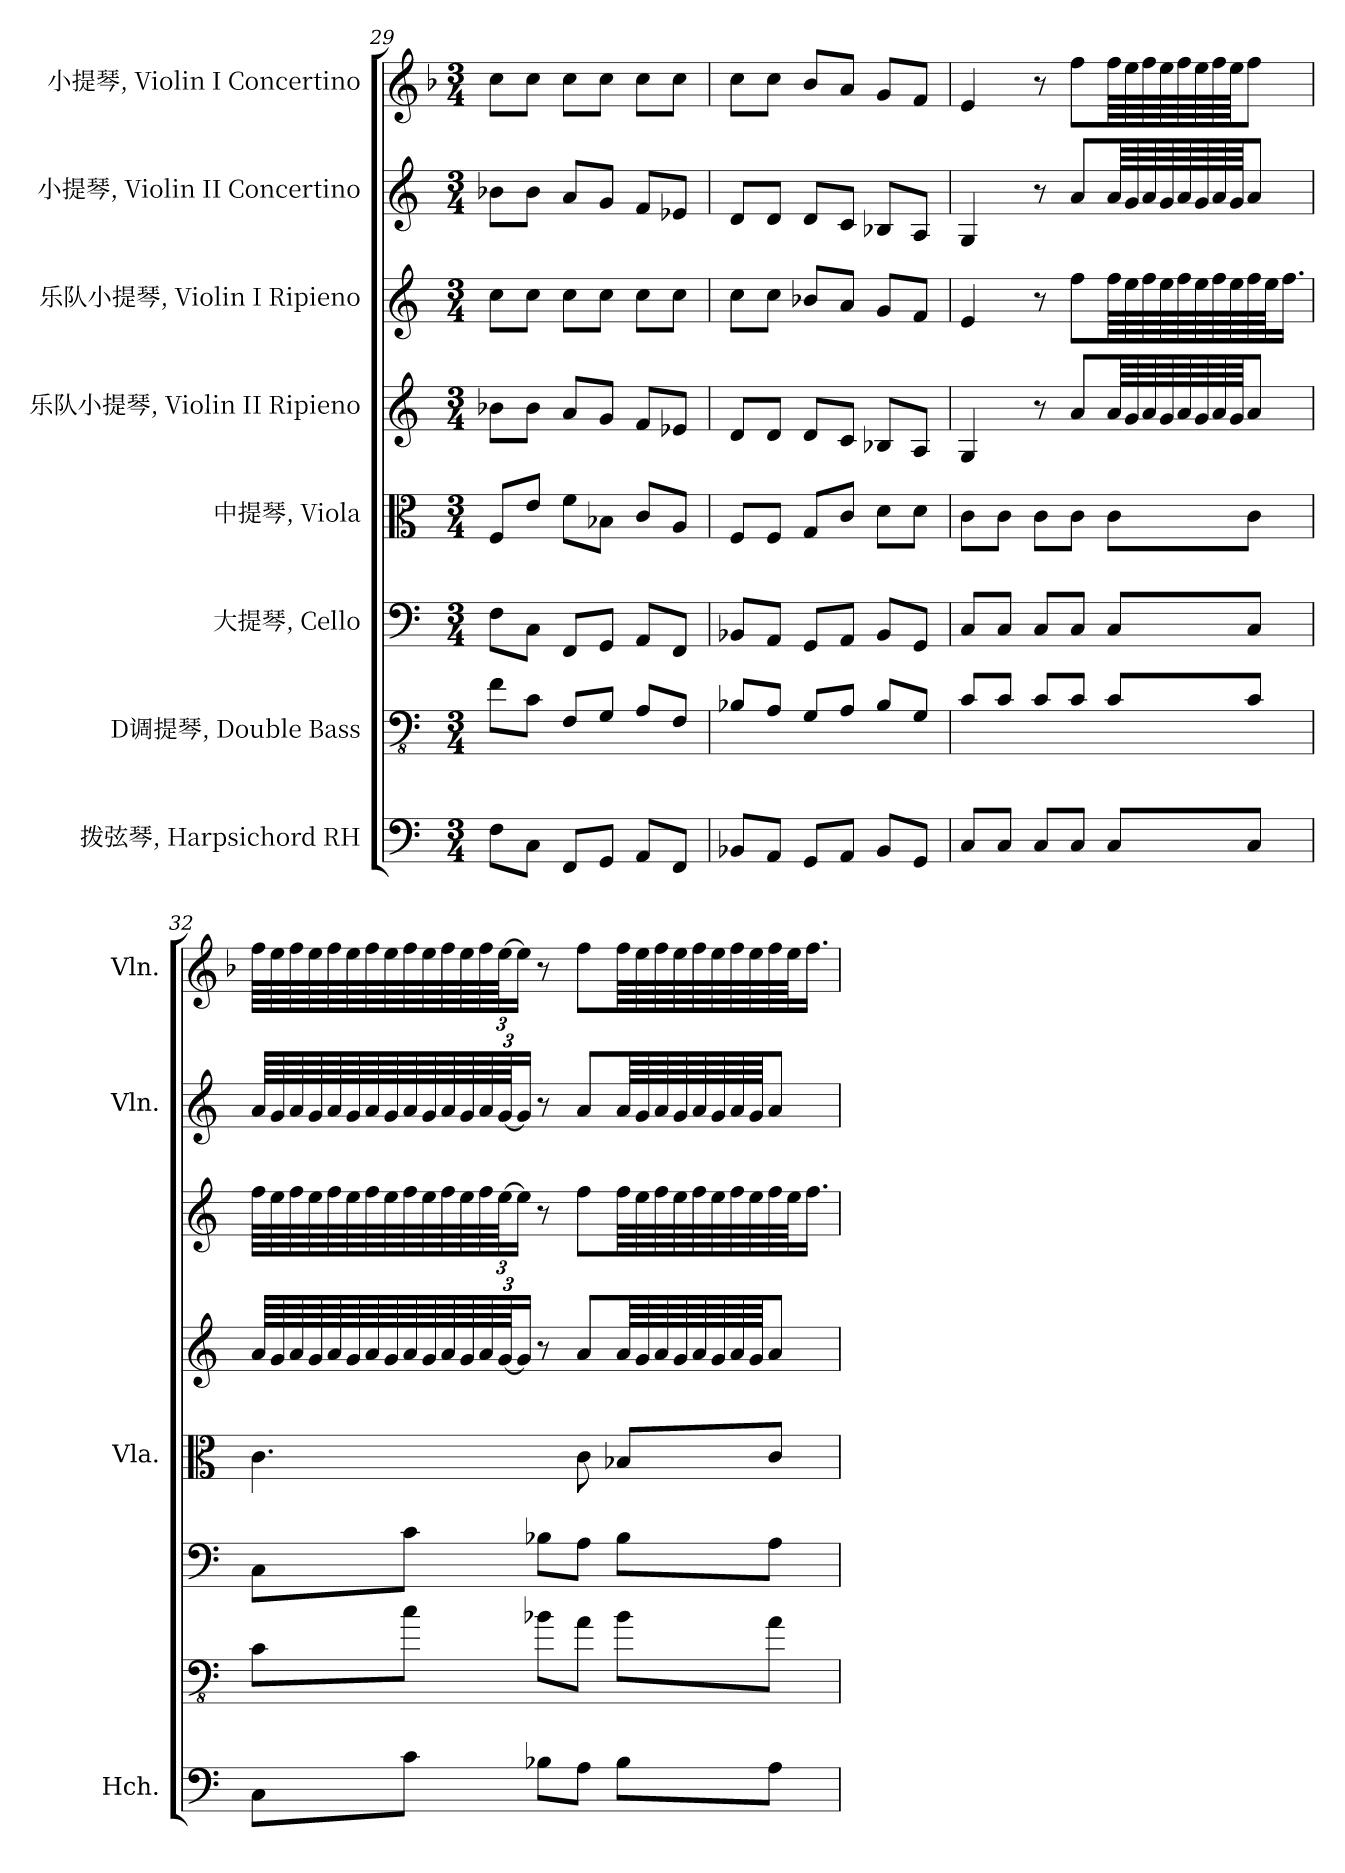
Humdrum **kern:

**kern	**kern	**kern	**kern	**kern	**kern	**kern	**kern
*part8	*part7	*part6	*part5	*part4	*part3	*part2	*part1
*staff8	*staff7	*staff6	*staff5	*staff4	*staff3	*staff2	*staff1
*I"拨弦琴, Harpsichord RH	*I"D调提琴, Double Bass	*I"大提琴, Cello	*I"中提琴, Viola	*I"乐队小提琴, Violin II Ripieno	*I"乐队小提琴, Violin I Ripieno	*I"小提琴, Violin II Concertino	*I"小提琴, Violin I Concertino
*I'Hch.	*	*	*I'Vla.	*	*	*I'Vln.	*I'Vln.
*clefF4	*clefFv4	*clefF4	*clefC3	*clefG2	*clefG2	*clefG2	*clefG2
*	*ITrd7c12	*	*	*	*	*	*
*k[]	*k[]	*k[]	*k[]	*k[]	*k[]	*k[]	*k[b-]
*M3/4	*M3/4	*M3/4	*M3/4	*M3/4	*M3/4	*M3/4	*M3/4
=29	=29	=29	=29	=29	=29	=29	=29
8F\L	8FF\L	8F\L	8F/L	8b-X\L	8cc\L	8b-X\L	8cc\L
8C\J	8CC\J	8C\J	8e/J	8b-\J	8cc\J	8b-\J	8cc\J
8FF/L	8FFF/L	8FF/L	8f\L	8a/L	8cc\L	8a/L	8cc\L
8GG/J	8GGG/J	8GG/J	8B-X\J	8g/J	8cc\J	8g/J	8cc\J
8AA/L	8AAA/L	8AA/L	8c/L	8f/L	8cc\L	8f/L	8cc\L
8FF/J	8FFF/J	8FF/J	8A/J	8e-X/J	8cc\J	8e-X/J	8cc\J
=30	=30	=30	=30	=30	=30	=30	=30
8BB-X/L	8BBB-X/L	8BB-X/L	8F/L	8d/L	8cc\L	8d/L	8cc\L
8AA/J	8AAA/J	8AA/J	8F/J	8d/J	8cc\J	8d/J	8cc\J
8GG/L	8GGG/L	8GG/L	8G/L	8d/L	8b-X/L	8d/L	8b-/L
8AA/J	8AAA/J	8AA/J	8c/J	8c/J	8a/J	8c/J	8a/J
8BB-/L	8BBB-/L	8BB-/L	8d\L	8B-X/L	8g/L	8B-X/L	8g/L
8GG/J	8GGG/J	8GG/J	8d\J	8A/J	8f/J	8A/J	8f/J
!!LO:PB:g=z
=31	=31	=31	=31	=31	=31	=31	=31
8C/L	8CC/L	8C/L	8c\L	4G/	4e/	4G/	4e/
8C/J	8CC/J	8C/J	8c\J	.	.	.	.
8C/L	8CC/L	8C/L	8c\L	8r	8r	8r	8r
8C/J	8CC/J	8C/J	8c\J	8a/L	8ff\L	8a/L	8ff\L
8C/L	8CC/L	8C/L	8c\L	64a/LLL	64ff\LLL	64a/LLL	64ff\LLL
.	.	.	.	64g/	64ee\	64g/	64ee\
.	.	.	.	64a/	64ff\	64a/	64ff\
.	.	.	.	64g/	64ee\	64g/	64ee\
.	.	.	.	64a/	64ff\	64a/	64ff\
.	.	.	.	64g/	64ee\	64g/	64ee\
.	.	.	.	64a/	64ff\	64a/	64ff\
.	.	.	.	64g/JJJ	64ee\	64g/JJJ	64ee\JJJ
8C/J	8CC/J	8C/J	8c\J	8a/J	64ff\	8a/J	8ff\J
.	.	.	.	.	64ee\JJ	.	.
.	.	.	.	.	16.ff\JJ	.	.
=32	=32	=32	=32	=32	=32	=32	=32
8C\L	8CC\L	8C\L	4.c\	64a/LLLL	64ff\LLLL	64a/LLLL	64ff\LLLL
.	.	.	.	64g/	64ee\	64g/	64ee\
.	.	.	.	64a/	64ff\	64a/	64ff\
.	.	.	.	64g/	64ee\	64g/	64ee\
.	.	.	.	64a/	64ff\	64a/	64ff\
.	.	.	.	64g/	64ee\	64g/	64ee\
.	.	.	.	64a/	64ff\	64a/	64ff\
.	.	.	.	64g/	64ee\	64g/	64ee\
8c\J	8C\J	8c\J	.	64a/	64ff\	64a/	64ff\
.	.	.	.	64g/	64ee\	64g/	64ee\
.	.	.	.	64a/	64ff\	64a/	64ff\
.	.	.	.	64g/	64ee\	64g/	64ee\
*	*	*	*	*Xbrackettup	*Xbrackettup	*Xbrackettup	*Xbrackettup
.	.	.	.	96a/	96ff\	96a/	96ff\
.	.	.	.	[96g/JJ	[96ee\JJ	[96g/JJ	[96ee\JJ
.	.	.	.	24g/JJ]	24ee\JJ]	24g/JJ]	24ee\JJ]
8B-X\L	8BB-X\L	8B-X\L	.	8r	8r	8r	8r
8A\J	8AA\J	8A\J	8c\	8a/L	8ff\L	8a/L	8ff\L
8B-\L	8BB-\L	8B-\L	8B-X/L	64a/LLL	64ff\LLL	64a/LLL	64ff\LLL
.	.	.	.	64g/	64ee\	64g/	64ee\
.	.	.	.	64a/	64ff\	64a/	64ff\
.	.	.	.	64g/	64ee\	64g/	64ee\
.	.	.	.	64a/	64ff\	64a/	64ff\
.	.	.	.	64g/	64ee\	64g/	64ee\
.	.	.	.	64a/	64ff\	64a/	64ff\
.	.	.	.	64g/JJJ	64ee\	64g/JJJ	64ee\
8A\J	8AA\J	8A\J	8c/J	8a/J	64ff\	8a/J	64ff\
.	.	.	.	.	64ee\JJ	.	64ee\JJ
.	.	.	.	.	16.ff\JJ	.	16.ff\JJ
=	=	=	=	=	=	=	=
*-	*-	*-	*-	*-	*-	*-	*-
